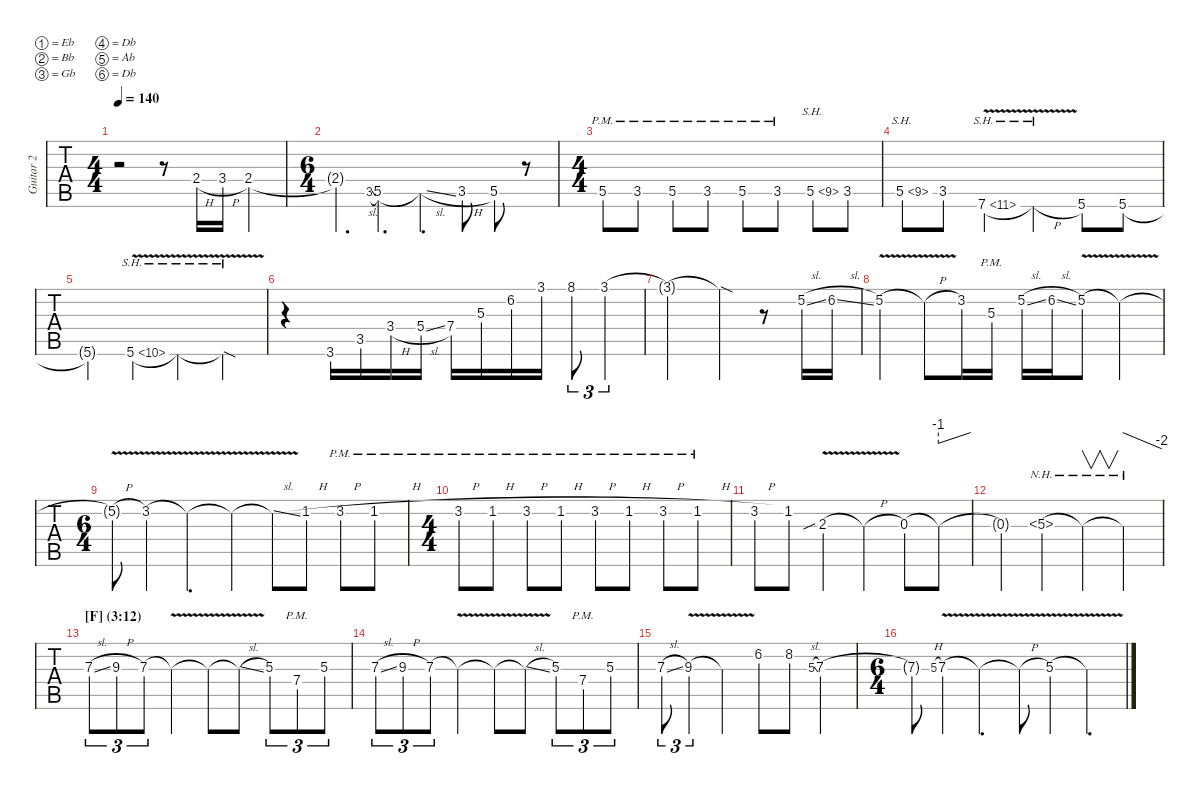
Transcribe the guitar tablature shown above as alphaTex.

\defaultSystemsLayout 4
\hideDynamics
\bracketExtendMode nobrackets
\multiTrackTrackNamePolicy allsystems
\firstSystemTrackNameMode fullname
\otherSystemsTrackNameMode fullname
\otherSystemsTrackNameOrientation horizontal
\track ("Guitar 2" "Guitar 2") {instrument overdrivenguitar}
\staff {tabs}
\tuning (Eb4 Bb3 Gb3 Db3 Ab2 Db2)
\ts (4 4)
\scale
0.983334
\tempo 140
\accidentals auto
\clef g2
\ottava regular
\simile none
\ks aminor
r.2{dy mf} r.8 2.4{h acc x}.16 3.4{h acc #}.16 2.4{acc x}.4 |
\ts (6 4)
\scale
0.969109 2.4{t acc x}.4{d} 3.5{sl acc #}.8{gr onbeat} 5.5{acc x}.4{d} 5.5{sl t acc x}.4{d} 3.5{h acc #}.8 5.5{acc x}.8 r.8 |
\ts (4 4)
\scale
1.06358 5.5{pm acc x}.8 3.5{pm acc #}.8 5.5{pm acc x}.8 3.5{pm acc #}.8 5.5{pm acc x}.8 3.5{pm acc #}.8 5.5{sh 4 acc x}.8 3.5{acc #}.8 |
\scale
0.987723 5.5{sh 4 acc x}.8 3.5{acc #}.8 7.6{sh 4 v acc x}.4 7.6{sh 4 v h t acc x}.4 5.6{acc x}.8 5.6{acc x}.8 |
\scale
0.980668 5.6{t acc x}.4 5.6{sh 5 v acc x}.4 5.6{sh 5 v t acc x}.4 5.6{sh 5 v sod t acc x}.4 |
\scale
0.968027 r.4 3.6{acc #}.16 3.5{acc #}.16 3.4{h acc #}.16 5.4{sl acc x}.16 7.4{acc x}.16 5.3{acc #}.16 6.2{acc #}.16 3.1{acc x}.16 8.1{acc #}.8{tu (3 2)} 3.1{acc x}.4{tu (3 2)} |
\scale
1.01005 3.1{t acc x}.2 3.1{sod t acc x}.4 r.8 5.2{sl acc x}.16 6.2{sl acc #}.16 |
\scale
0.98936 5.2{v acc x}.4 5.2{v h t acc x}.8 3.2{acc x}.16 5.3{pm acc #}.16 5.2{sl acc x}.16 6.2{sl acc #}.16 5.2{v acc x}.8 5.2{v t acc x}.4 |
\ts (6 4)
\scale
1.00059 5.2{v h t acc x}.8 3.2{v acc x}.4 3.2{v t acc x}.4{d} 3.2{v t acc x}.4 3.2{v sl t acc x}.8 1.2{h acc #}.8 3.2{h pm acc x}.8 1.2{h pm acc #}.8 |
\ts (4 4)
\scale
1.00905 3.2{h pm acc x}.8 1.2{h pm acc #}.8 3.2{h pm acc x}.8 1.2{h pm acc #}.8 3.2{h pm acc x}.8 1.2{h pm acc #}.8 3.2{h pm acc x}.8 1.2{h pm acc #}.8 |
\scale
0.997781 3.2{h acc x}.8 1.2{acc #}.8 2.3{v sib acc x}.4 2.3{v h t acc x}.4 0.3{acc x}.8 0.3{t acc x}.8{tbe (predivedive default 0 -4 30 0)} |
\scale
0.993174 0.3{t acc x}.4 5.3{nh acc #}.4 5.3{nh t acc #}.4{v} 5.3{nh t acc #}.4{tbe (dive default 21 0 59.4 -8)} |
\section ("F" "(3:12)")
7.3{sl acc x}.8{tu (3 2)} 9.3{h acc x}.8{tu (3 2)} 7.3{acc x}.8{tu (3 2)} 7.3{v t acc x}.4 7.3{v t acc x}.8 7.3{sl t acc x}.8 5.3{acc #}.8{tu (3 2)} 7.4{pm acc x}.8{tu (3 2)} 5.3{acc #}.8{tu (3 2)} |
7.3{sl acc x}.8{tu (3 2)} 9.3{h acc x}.8{tu (3 2)} 7.3{acc x}.8{tu (3 2)} 7.3{v t acc x}.4 7.3{v t acc x}.8 7.3{sl t acc x}.8 5.3{acc #}.8{tu (3 2)} 7.4{pm acc x}.8{tu (3 2)} 5.3{acc #}.8{tu (3 2)} |
\scale
1.02154 7.3{sl acc x}.8{tu (3 2)} 9.3{v acc x}.4{tu (3 2)} 9.3{v t acc x}.4 6.2{acc #}.8 8.2{acc x}.8 5.3{sl acc #}.8{gr onbeat} 7.3{acc x}.4 |
\ts (6 4)
\scale
0.978463 7.3{t acc x}.8 5.3{h acc #}.8{gr onbeat} 7.3{v acc x}.4 7.3{v t acc x}.4{d} 7.3{v h t acc x}.8 5.3{v acc #}.4 5.3{v t acc #}.4{d}
